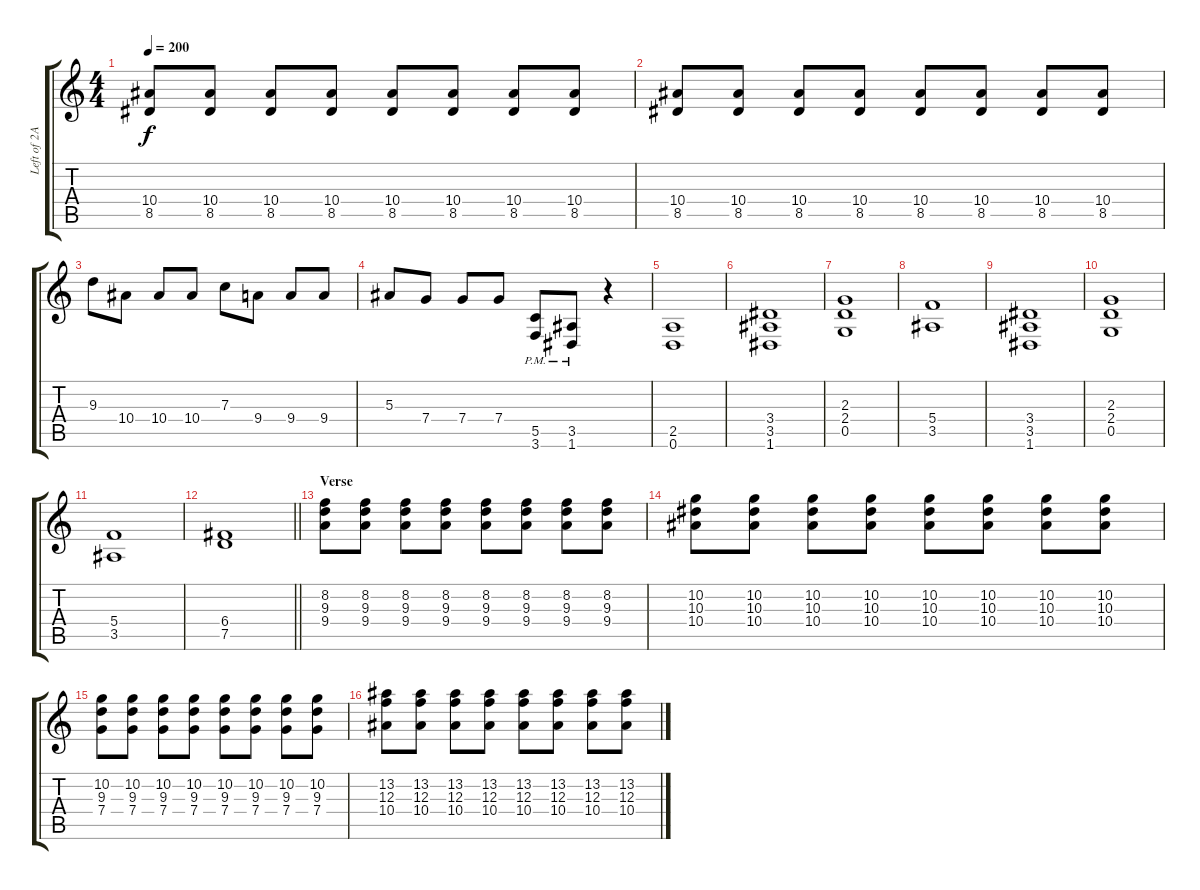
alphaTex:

\track ("Left of 2A" "Left of 2A") {instrument distortionguitar}
\staff {score tabs}
\tuning (D4 A3 F3 C3 G2 D2) {hide}
\ts (4 4)
\tempo 200
\clef g2
\ks c
(10.4 8.5).8{dy f} (10.4 8.5).8 (10.4 8.5).8 (10.4 8.5).8 (10.4 8.5).8 (10.4 8.5).8 (10.4 8.5).8 (10.4 8.5).8 |
(10.4 8.5).8 (10.4 8.5).8 (10.4 8.5).8 (10.4 8.5).8 (10.4 8.5).8 (10.4 8.5).8 (10.4 8.5).8 (10.4 8.5).8 |
9.3.8 10.4.8 10.4.8 10.4.8 7.3.8 9.4.8 9.4.8 9.4.8 |
5.3.8 7.4.8 7.4.8 7.4.8 (5.5{pm} 3.6{pm}).8 (3.5{pm} 1.6{pm}).8 r.4 |
(2.5 0.6).1 |
(3.4 3.5 1.6).1 |
(2.3 2.4 0.5).1 |
(5.4 3.5).1 |
(3.4 3.5 1.6).1 |
(2.3 2.4 0.5).1 |
(5.4 3.5).1 |
\barLineRight lightlight
(6.4 7.5).1 |
\section ("" "Verse")
(8.2 9.3 9.4).8 (8.2 9.3 9.4).8 (8.2 9.3 9.4).8 (8.2 9.3 9.4).8 (8.2 9.3 9.4).8 (8.2 9.3 9.4).8 (8.2 9.3 9.4).8 (8.2 9.3 9.4).8 |
(10.2 10.3 10.4).8 (10.2 10.3 10.4).8 (10.2 10.3 10.4).8 (10.2 10.3 10.4).8 (10.2 10.3 10.4).8 (10.2 10.3 10.4).8 (10.2 10.3 10.4).8 (10.2 10.3 10.4).8 |
(10.2 9.3 7.4).8 (10.2 9.3 7.4).8 (10.2 9.3 7.4).8 (10.2 9.3 7.4).8 (10.2 9.3 7.4).8 (10.2 9.3 7.4).8 (10.2 9.3 7.4).8 (10.2 9.3 7.4).8 |
(13.2 12.3 10.4).8 (13.2 12.3 10.4).8 (13.2 12.3 10.4).8 (13.2 12.3 10.4).8 (13.2 12.3 10.4).8 (13.2 12.3 10.4).8 (13.2 12.3 10.4).8 (13.2 12.3 10.4).8
